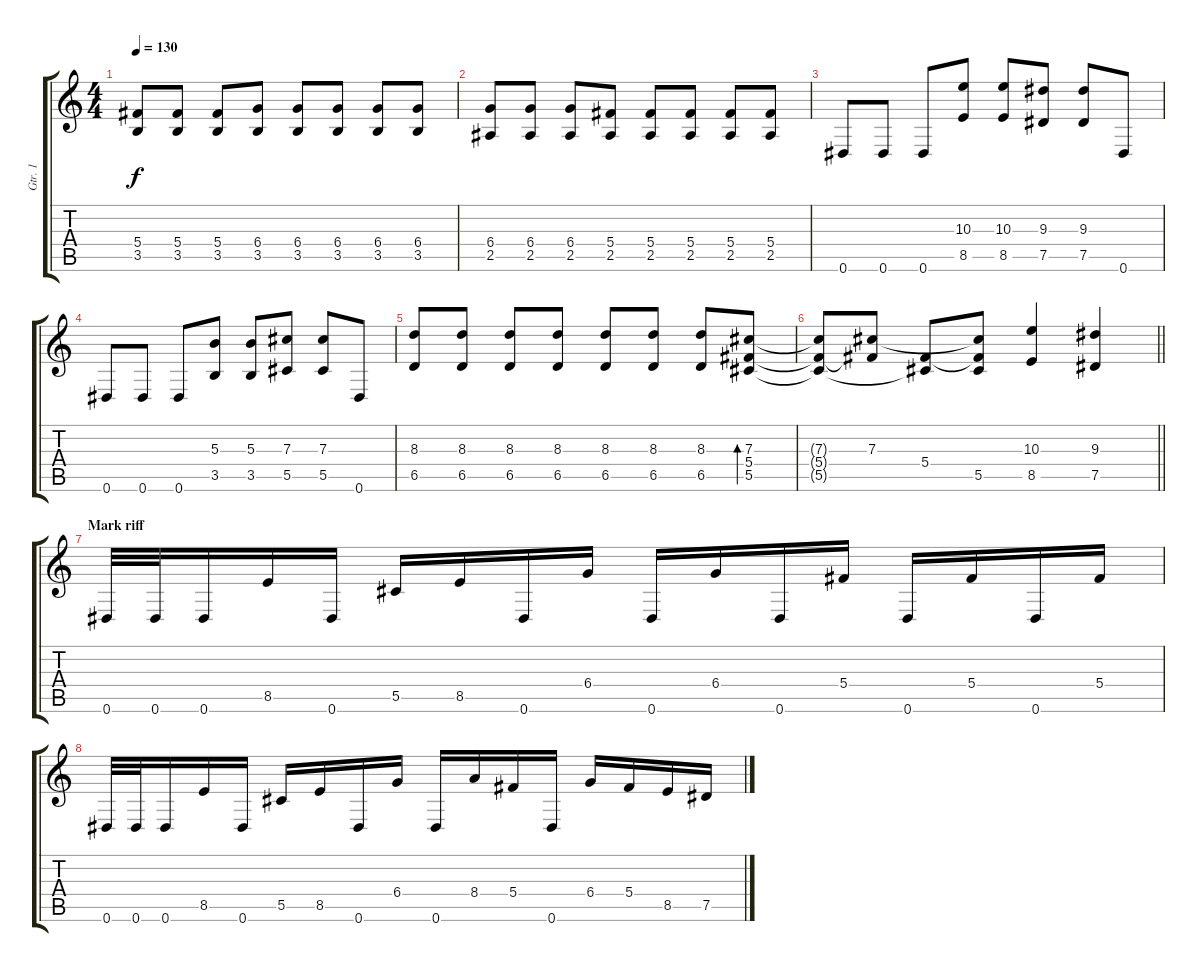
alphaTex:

\track ("Gtr. 1" "Gtr. 1") {instrument distortionguitar}
\staff {score tabs}
\tuning (Eb4 Bb3 Gb3 Db3 Ab2 Eb2) {hide}
\ts (4 4)
\tempo 130
\clef g2
\ks c
(5.4 3.5).8{dy f} (5.4 3.5).8 (5.4 3.5).8 (6.4 3.5).8 (6.4 3.5).8 (6.4 3.5).8 (6.4 3.5).8 (6.4 3.5).8 |
(6.4 2.5).8 (6.4 2.5).8 (6.4 2.5).8 (5.4 2.5).8 (5.4 2.5).8 (5.4 2.5).8 (5.4 2.5).8 (5.4 2.5).8 |
0.6.8 0.6.8 0.6.8 (10.3 8.5).8 (10.3 8.5).8 (9.3 7.5).8 (9.3 7.5).8 0.6.8 |
0.6.8 0.6.8 0.6.8 (5.3 3.5).8 (5.3 3.5).8 (7.3 5.5).8 (7.3 5.5).8 0.6.8 |
(8.3 6.5).8 (8.3 6.5).8 (8.3 6.5).8 (8.3 6.5).8 (8.3 6.5).8 (8.3 6.5).8 (8.3 6.5).8 (7.3 5.4 5.5).8{bd 240} |
\barLineRight lightlight
(7.3{t} 5.4{t} 5.5{t}).8 (7.3 5.4{t}).8 (5.4 5.5{t}).8 (7.3{t} 5.4{t} 5.5).8 (10.3 8.5).4 (9.3 7.5).4 |
\section ("" "Mark riff")
0.6.32 0.6.32 0.6.16 8.5.16 0.6.16 5.5.16 8.5.16 0.6.16 6.4.16 0.6.16 6.4.16 0.6.16 5.4.16 0.6.16 5.4.16 0.6.16 5.4.16 |
0.6.32 0.6.32 0.6.16 8.5.16 0.6.16 5.5.16 8.5.16 0.6.16 6.4.16 0.6.16 8.4.16 5.4.16 0.6.16 6.4.16 5.4.16 8.5.16 7.5.16
